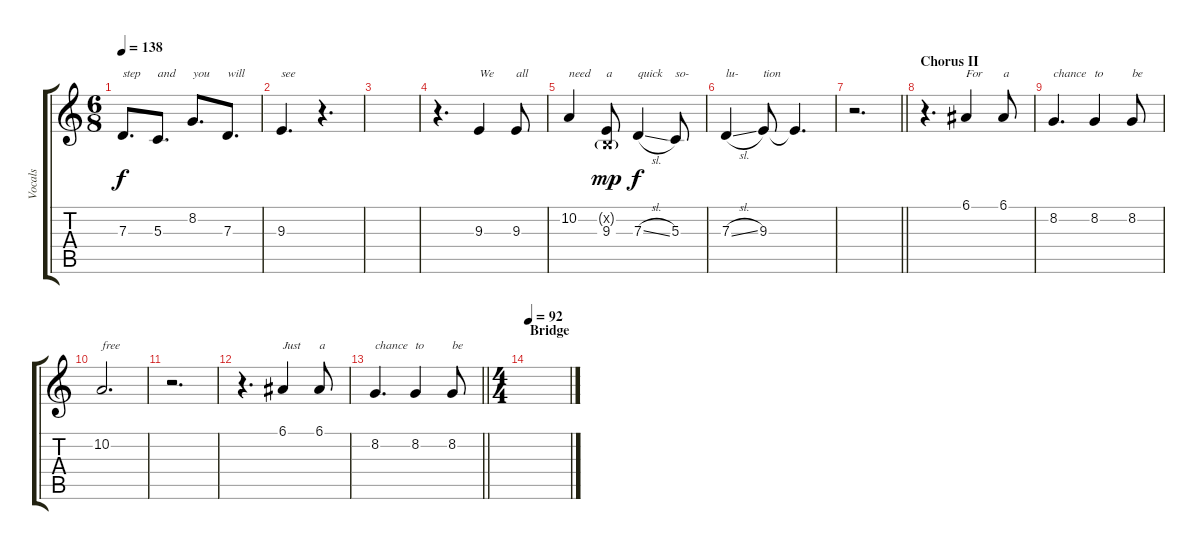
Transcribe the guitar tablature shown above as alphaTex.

\track ("Vocals" "Vocals") {instrument altosax}
\staff {score tabs}
\tuning (E4 B3 G3 D3 A2 E2) {hide}
\ts (6 8)
\tempo 138
\clef g2
\ks c
7.3.8{d txt "step" dy f} 5.3.8{d txt "and"} 8.2.8{d txt "you"} 7.3.8{d txt "will"} |
9.3.4{d txt "see"} r.4{d} |
|
r.4{d} 9.3.4{txt "We"} 9.3.8{txt "all"} |
10.2.4{txt "need"} (0.2{g x} 9.3).8{txt "a" dy mp} 7.3{sl}.4{txt "quick" dy f} 5.3.8{txt "so-"} |
7.3{sl}.4{txt "lu-"} 9.3.8{txt "tion"} 9.3{t}.4{d} |
\barLineRight lightlight
r.2{d} |
\section ("" "Chorus II")
r.4{d} 6.1.4{txt "For"} 6.1.8{txt "a"} |
8.2.4{d txt "chance"} 8.2.4{txt "to"} 8.2.8{txt "be"} |
10.2.2{d txt "free"} |
r.2{d} |
r.4{d} 6.1.4{txt "Just"} 6.1.8{txt "a"} |
\barLineRight lightlight
8.2.4{d txt "chance"} 8.2.4{txt "to"} 8.2.8{txt "be"} |
\ts (4 4)
\section ("" "Bridge")
\tempo 92
